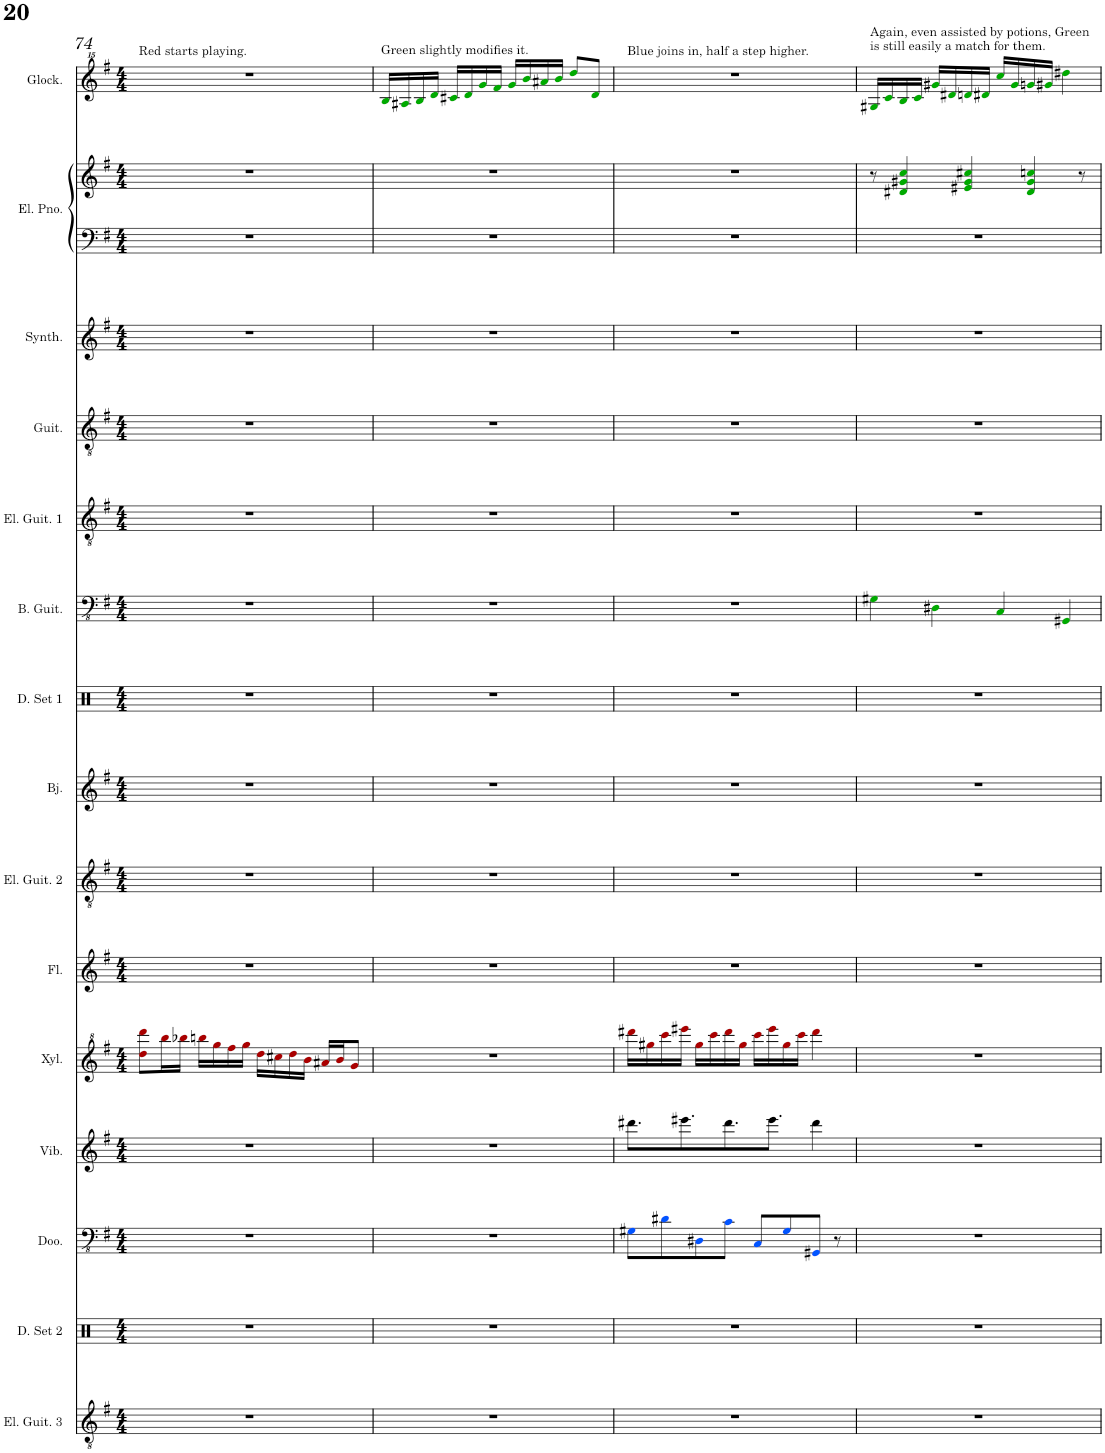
**kern	**kern	**kern	**kern	**kern	**kern	**kern	**kern	**kern	**kern	**kern	**kern	**kern	**kern	**kern	**kern
*part15	*part14	*part13	*part12	*part11	*part10	*part9	*part8	*part7	*part6	*part5	*part4	*part3	*part2	*part2	*part1
*staff16	*staff15	*staff14	*staff13	*staff12	*staff11	*staff10	*staff9	*staff8	*staff7	*staff6	*staff5	*staff4	*staff3	*staff2	*staff1
*I"Electric Guitar 3	*I"Drumset 2	*I"Didgeridoo	*I"Vibraphone	*I"Xylophone	*I"Flute	*I"Electric Guitar 2	*I"Banjo	*I"Drumset 1	*I"Bass Guitar	*I"Electric Guitar 1	*I"Guitar	*I"Square Synthesizer	*I"Electric Piano	*	*I"Glockenspiel
*I'El. Guit. 3	*I'D. Set 2	*I'Doo.	*I'Vib.	*I'Xyl.	*I'Fl.	*I'El. Guit. 2	*I'Bj.	*I'D. Set 1	*I'B. Guit.	*I'El. Guit. 1	*I'Guit.	*I'Synth.	*I'El. Pno.	*	*I'Glock.
!!LO:PB:g=z
*clefGv2	*clefX	*clefFv4	*clefG2	*clefG^2	*clefG2	*clefGv2	*clefG2	*clefX	*clefFv4	*clefGv2	*clefGv2	*clefG2	*clefF4	*clefG2	*clefG^^2
*k[f#]	*k[]	*k[f#]	*k[f#]	*k[f#]	*k[f#]	*k[f#]	*k[f#]	*k[]	*k[f#]	*k[f#]	*k[f#]	*k[f#]	*k[f#]	*k[f#]	*k[f#]
*M4/4	*M4/4	*M4/4	*M4/4	*M4/4	*M4/4	*M4/4	*M4/4	*M4/4	*M4/4	*M4/4	*M4/4	*M4/4	*M4/4	*M4/4	*M4/4
=74	=74	=74	=74	=74	=74	=74	=74	=74	=74	=74	=74	=74	=74	=74	=74
!	!	!	!	!	!	!	!	!	!	!	!	!	!	!	!LO:TX:a:t=Red starts playing.
1r	1r	1r	1r	8dddi\ 8ddddi\L	1r	1r	1r	1r	1r	1r	1r	1r	1r	1r	1r
.	.	.	.	16bbbi\L	.	.	.	.	.	.	.	.	.	.	.
.	.	.	.	16bbb-Xi\JJ	.	.	.	.	.	.	.	.	.	.	.
.	.	.	.	16bbbni\LL	.	.	.	.	.	.	.	.	.	.	.
.	.	.	.	16gggi\	.	.	.	.	.	.	.	.	.	.	.
.	.	.	.	16fff#i\	.	.	.	.	.	.	.	.	.	.	.
.	.	.	.	16gggi\JJ	.	.	.	.	.	.	.	.	.	.	.
.	.	.	.	16dddi\LL	.	.	.	.	.	.	.	.	.	.	.
.	.	.	.	16ccc#Xi\	.	.	.	.	.	.	.	.	.	.	.
.	.	.	.	16dddi\	.	.	.	.	.	.	.	.	.	.	.
.	.	.	.	16bbi\JJ	.	.	.	.	.	.	.	.	.	.	.
.	.	.	.	16aa#Xi/LL	.	.	.	.	.	.	.	.	.	.	.
.	.	.	.	16bbi/J	.	.	.	.	.	.	.	.	.	.	.
.	.	.	.	8ggi/J	.	.	.	.	.	.	.	.	.	.	.
=75	=75	=75	=75	=75	=75	=75	=75	=75	=75	=75	=75	=75	=75	=75	=75
!	!	!	!	!	!	!	!	!	!	!	!	!	!	!	!LO:TX:a:t=Green slightly modifies it.
1r	1r	1r	1r	1r	1r	1r	1r	1r	1r	1r	1r	1r	1r	1r	16bbj/LL
.	.	.	.	.	.	.	.	.	.	.	.	.	.	.	16aa#Xj/
.	.	.	.	.	.	.	.	.	.	.	.	.	.	.	16bbj/
.	.	.	.	.	.	.	.	.	.	.	.	.	.	.	16dddj/JJ
.	.	.	.	.	.	.	.	.	.	.	.	.	.	.	16ccc#Xj/LL
.	.	.	.	.	.	.	.	.	.	.	.	.	.	.	16dddj/
.	.	.	.	.	.	.	.	.	.	.	.	.	.	.	16gggj/
.	.	.	.	.	.	.	.	.	.	.	.	.	.	.	16fff#j/JJ
.	.	.	.	.	.	.	.	.	.	.	.	.	.	.	16gggj/LL
.	.	.	.	.	.	.	.	.	.	.	.	.	.	.	16bbbj/
.	.	.	.	.	.	.	.	.	.	.	.	.	.	.	16aaa#Xj/
.	.	.	.	.	.	.	.	.	.	.	.	.	.	.	16bbbj/JJ
.	.	.	.	.	.	.	.	.	.	.	.	.	.	.	8ddddj/L
.	.	.	.	.	.	.	.	.	.	.	.	.	.	.	8dddj/J
=76	=76	=76	=76	=76	=76	=76	=76	=76	=76	=76	=76	=76	=76	=76	=76
!	!	!	!	!	!	!	!	!	!	!	!	!	!	!	!LO:TX:a:t=Blue joins in, half a step higher.
1r	1r	8GG#XZ\L	8.ddd#X\L	16dddd#Xi\LL	1r	1r	1r	1r	1r	1r	1r	1r	1r	1r	1r
.	.	.	.	16ggg#Xi\	.	.	.	.	.	.	.	.	.	.	.
.	.	8D#XZ\	.	16cccci\	.	.	.	.	.	.	.	.	.	.	.
.	.	.	8.eee#X\	16eeee#Xi\JJ	.	.	.	.	.	.	.	.	.	.	.
.	.	8DD#XZ\	.	16ggg#i\LL	.	.	.	.	.	.	.	.	.	.	.
.	.	.	.	16cccci\	.	.	.	.	.	.	.	.	.	.	.
.	.	8CZ\J	8.ddd#\	16dddd#i\	.	.	.	.	.	.	.	.	.	.	.
.	.	.	.	16ggg#i\JJ	.	.	.	.	.	.	.	.	.	.	.
.	.	8CCZ/L	.	16cccci\LL	.	.	.	.	.	.	.	.	.	.	.
.	.	.	8.eee#\J	16eeee#i\	.	.	.	.	.	.	.	.	.	.	.
.	.	8GG#Z/	.	16ggg#i\	.	.	.	.	.	.	.	.	.	.	.
.	.	.	.	16cccci\JJ	.	.	.	.	.	.	.	.	.	.	.
.	.	8GGG#XZ/J	4ddd#\	4dddd#i\	.	.	.	.	.	.	.	.	.	.	.
.	.	8r	.	.	.	.	.	.	.	.	.	.	.	.	.
=77	=77	=77	=77	=77	=77	=77	=77	=77	=77	=77	=77	=77	=77	=77	=77
!	!	!	!	!	!	!	!	!	!	!	!	!	!	!	!LO:TX:a:t=Again, even assisted by potions, Green
!	!	!	!	!	!	!	!	!	!	!	!	!	!	!	!LO:TX:a:t=is still easily a match for them.
1r	1r	1r	1r	1r	1r	1r	1r	1r	4GG#Xj\	1r	1r	1r	1r	8r	16gg#Xj/LL
.	.	.	.	.	.	.	.	.	.	.	.	.	.	.	16cccj/
.	.	.	.	.	.	.	.	.	.	.	.	.	.	4d#Xj/ 4g#Xj/ 4ccj/	16bbj/
.	.	.	.	.	.	.	.	.	.	.	.	.	.	.	16cccj/JJ
.	.	.	.	.	.	.	.	.	4DD#Xj\	.	.	.	.	.	16ggg#Xj/LL
.	.	.	.	.	.	.	.	.	.	.	.	.	.	.	16ddd#Xj/
.	.	.	.	.	.	.	.	.	.	.	.	.	.	4e#Xj/ 4g#j/ 4cc#Xj/	16dddnj/
.	.	.	.	.	.	.	.	.	.	.	.	.	.	.	16ddd#Xj/JJ
.	.	.	.	.	.	.	.	.	4CCj/	.	.	.	.	.	16ccccj/LL
.	.	.	.	.	.	.	.	.	.	.	.	.	.	.	16ggg#j/
.	.	.	.	.	.	.	.	.	.	.	.	.	.	4d#j/ 4g#j/ 4ccnj/	16gggnj/
.	.	.	.	.	.	.	.	.	.	.	.	.	.	.	16ggg#Xj/JJ
.	.	.	.	.	.	.	.	.	4GGG#Xj/	.	.	.	.	.	4dddd#Xj\
.	.	.	.	.	.	.	.	.	.	.	.	.	.	8r	.
=	=	=	=	=	=	=	=	=	=	=	=	=	=	=	=
*-	*-	*-	*-	*-	*-	*-	*-	*-	*-	*-	*-	*-	*-	*-	*-
